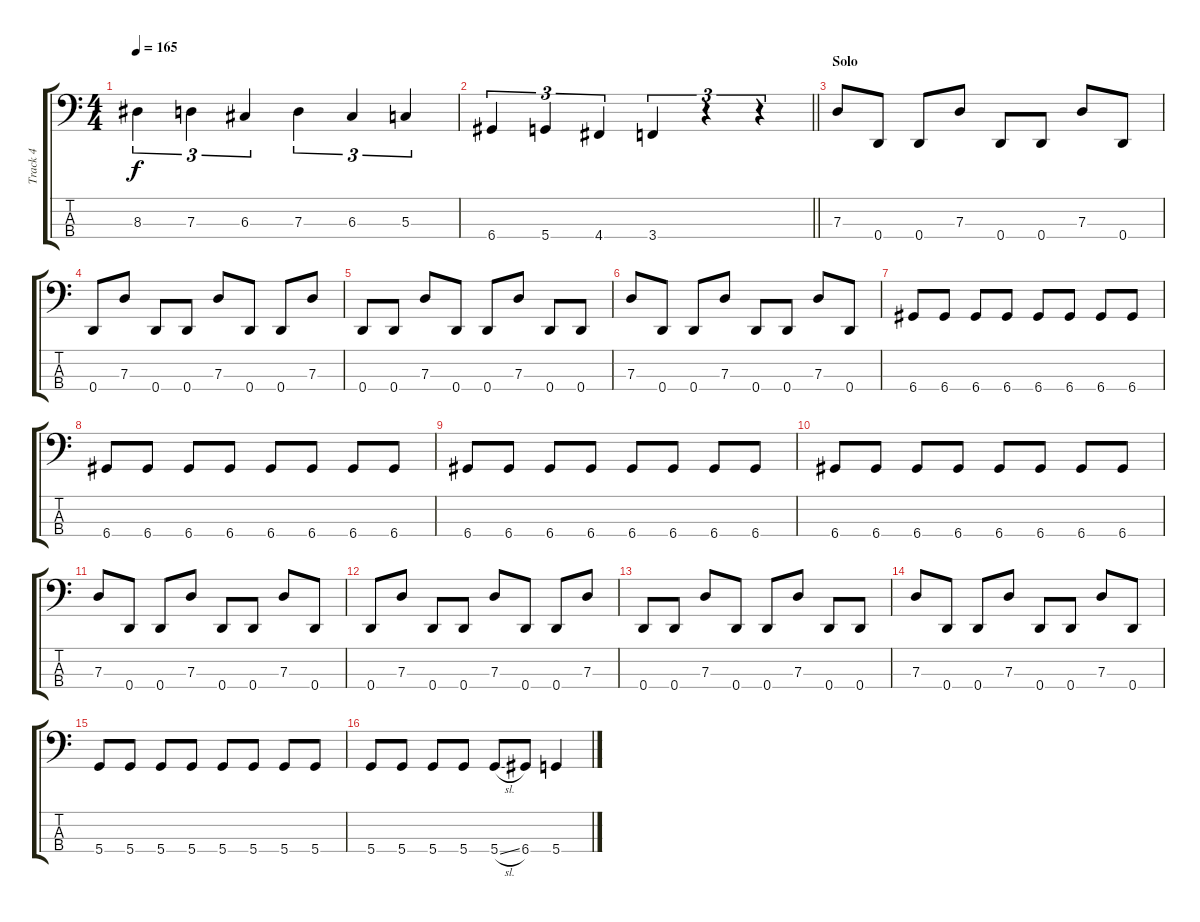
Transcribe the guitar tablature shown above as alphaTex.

\track ("Track 4" "Track 4") {instrument electricbassfinger}
\staff {score tabs}
\tuning (F2 C2 G1 D1) {hide}
\ts (4 4)
\tempo 165
\clef f4
\ks c
8.3.4{tu (3 2) dy f} 7.3.4{tu (3 2)} 6.3.4{tu (3 2)} 7.3.4{tu (3 2)} 6.3.4{tu (3 2)} 5.3.4{tu (3 2)} |
\barLineRight lightlight
6.4.4{tu (3 2)} 5.4.4{tu (3 2)} 4.4.4{tu (3 2)} 3.4.4{tu (3 2)} r.4{tu (3 2)} r.4{tu (3 2)} |
\section ("" "Solo")
7.3.8 0.4.8 0.4.8 7.3.8 0.4.8 0.4.8 7.3.8 0.4.8 |
0.4.8 7.3.8 0.4.8 0.4.8 7.3.8 0.4.8 0.4.8 7.3.8 |
0.4.8 0.4.8 7.3.8 0.4.8 0.4.8 7.3.8 0.4.8 0.4.8 |
7.3.8 0.4.8 0.4.8 7.3.8 0.4.8 0.4.8 7.3.8 0.4.8 |
6.4.8 6.4.8 6.4.8 6.4.8 6.4.8 6.4.8 6.4.8 6.4.8 |
6.4.8 6.4.8 6.4.8 6.4.8 6.4.8 6.4.8 6.4.8 6.4.8 |
6.4.8 6.4.8 6.4.8 6.4.8 6.4.8 6.4.8 6.4.8 6.4.8 |
6.4.8 6.4.8 6.4.8 6.4.8 6.4.8 6.4.8 6.4.8 6.4.8 |
7.3.8 0.4.8 0.4.8 7.3.8 0.4.8 0.4.8 7.3.8 0.4.8 |
0.4.8 7.3.8 0.4.8 0.4.8 7.3.8 0.4.8 0.4.8 7.3.8 |
0.4.8 0.4.8 7.3.8 0.4.8 0.4.8 7.3.8 0.4.8 0.4.8 |
7.3.8 0.4.8 0.4.8 7.3.8 0.4.8 0.4.8 7.3.8 0.4.8 |
5.4.8 5.4.8 5.4.8 5.4.8 5.4.8 5.4.8 5.4.8 5.4.8 |
5.4.8 5.4.8 5.4.8 5.4.8 5.4{sl}.8 6.4.8 5.4.4
